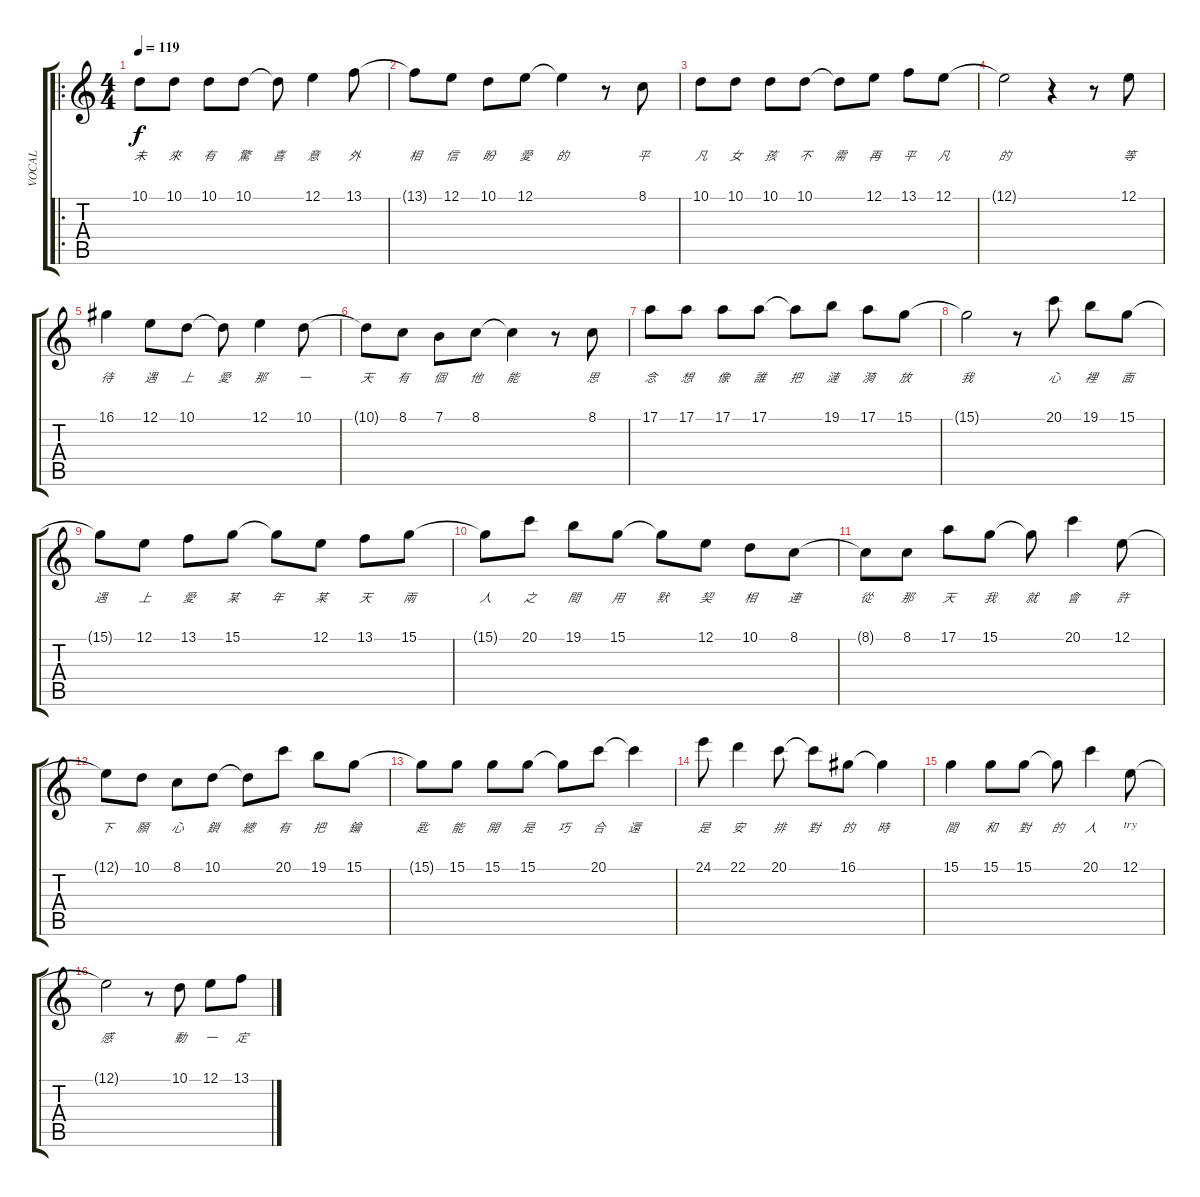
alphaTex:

\track ("VOCAL" "VOCAL") {instrument reedorgan}
\staff {score tabs}
\tuning (E4 B3 G3 D3 A2 E2) {hide}
\ro
\ts (4 4)
\tempo 119
\clef g2
\ks c
10.1.8{lyrics (0 "未") lyrics (1 "") lyrics (2 "") lyrics (3 "") lyrics (4 "") dy f} 10.1.8{lyrics (0 "來") lyrics (1 "") lyrics (2 "") lyrics (3 "") lyrics (4 "")} 10.1.8{lyrics (0 "有") lyrics (1 "") lyrics (2 "") lyrics (3 "") lyrics (4 "")} 10.1.8{lyrics (0 "驚") lyrics (1 "") lyrics (2 "") lyrics (3 "") lyrics (4 "")} 10.1{t}.8{lyrics (0 "喜") lyrics (1 "") lyrics (2 "") lyrics (3 "") lyrics (4 "")} 12.1.4{lyrics (0 "意") lyrics (1 "") lyrics (2 "") lyrics (3 "") lyrics (4 "")} 13.1.8{lyrics (0 "外") lyrics (1 "") lyrics (2 "") lyrics (3 "") lyrics (4 "")} |
13.1{t}.8{lyrics (0 "相") lyrics (1 "") lyrics (2 "") lyrics (3 "") lyrics (4 "")} 12.1.8{lyrics (0 "信") lyrics (1 "") lyrics (2 "") lyrics (3 "") lyrics (4 "")} 10.1.8{lyrics (0 "盼") lyrics (1 "") lyrics (2 "") lyrics (3 "") lyrics (4 "")} 12.1.8{lyrics (0 "愛") lyrics (1 "") lyrics (2 "") lyrics (3 "") lyrics (4 "")} 12.1{t}.4{lyrics (0 "的") lyrics (1 "") lyrics (2 "") lyrics (3 "") lyrics (4 "")} r.8 8.1.8{lyrics (0 "平") lyrics (1 "") lyrics (2 "") lyrics (3 "") lyrics (4 "")} |
10.1.8{lyrics (0 "凡") lyrics (1 "") lyrics (2 "") lyrics (3 "") lyrics (4 "")} 10.1.8{lyrics (0 "女") lyrics (1 "") lyrics (2 "") lyrics (3 "") lyrics (4 "")} 10.1.8{lyrics (0 "孩") lyrics (1 "") lyrics (2 "") lyrics (3 "") lyrics (4 "")} 10.1.8{lyrics (0 "不") lyrics (1 "") lyrics (2 "") lyrics (3 "") lyrics (4 "")} 10.1{t}.8{lyrics (0 "需") lyrics (1 "") lyrics (2 "") lyrics (3 "") lyrics (4 "")} 12.1.8{lyrics (0 "再") lyrics (1 "") lyrics (2 "") lyrics (3 "") lyrics (4 "")} 13.1.8{lyrics (0 "平") lyrics (1 "") lyrics (2 "") lyrics (3 "") lyrics (4 "")} 12.1.8{lyrics (0 "凡") lyrics (1 "") lyrics (2 "") lyrics (3 "") lyrics (4 "")} |
12.1{t}.2{lyrics (0 "的") lyrics (1 "") lyrics (2 "") lyrics (3 "") lyrics (4 "")} r.4 r.8 12.1.8{lyrics (0 "等") lyrics (1 "") lyrics (2 "") lyrics (3 "") lyrics (4 "")} |
16.1.4{lyrics (0 "待") lyrics (1 "") lyrics (2 "") lyrics (3 "") lyrics (4 "")} 12.1.8{lyrics (0 "遇") lyrics (1 "") lyrics (2 "") lyrics (3 "") lyrics (4 "")} 10.1.8{lyrics (0 "上") lyrics (1 "") lyrics (2 "") lyrics (3 "") lyrics (4 "")} 10.1{t}.8{lyrics (0 "愛") lyrics (1 "") lyrics (2 "") lyrics (3 "") lyrics (4 "")} 12.1.4{lyrics (0 "那") lyrics (1 "") lyrics (2 "") lyrics (3 "") lyrics (4 "")} 10.1.8{lyrics (0 "一") lyrics (1 "") lyrics (2 "") lyrics (3 "") lyrics (4 "")} |
10.1{t}.8{lyrics (0 "天") lyrics (1 "") lyrics (2 "") lyrics (3 "") lyrics (4 "")} 8.1.8{lyrics (0 "有") lyrics (1 "") lyrics (2 "") lyrics (3 "") lyrics (4 "")} 7.1.8{lyrics (0 "個") lyrics (1 "") lyrics (2 "") lyrics (3 "") lyrics (4 "")} 8.1.8{lyrics (0 "他") lyrics (1 "") lyrics (2 "") lyrics (3 "") lyrics (4 "")} 8.1{t}.4{lyrics (0 "能") lyrics (1 "") lyrics (2 "") lyrics (3 "") lyrics (4 "")} r.8 8.1.8{lyrics (0 "思") lyrics (1 "") lyrics (2 "") lyrics (3 "") lyrics (4 "")} |
17.1.8{lyrics (0 "念") lyrics (1 "") lyrics (2 "") lyrics (3 "") lyrics (4 "")} 17.1.8{lyrics (0 "想") lyrics (1 "") lyrics (2 "") lyrics (3 "") lyrics (4 "")} 17.1.8{lyrics (0 "像") lyrics (1 "") lyrics (2 "") lyrics (3 "") lyrics (4 "")} 17.1.8{lyrics (0 "誰") lyrics (1 "") lyrics (2 "") lyrics (3 "") lyrics (4 "")} 17.1{t}.8{lyrics (0 "把") lyrics (1 "") lyrics (2 "") lyrics (3 "") lyrics (4 "")} 19.1.8{lyrics (0 "漣") lyrics (1 "") lyrics (2 "") lyrics (3 "") lyrics (4 "")} 17.1.8{lyrics (0 "漪") lyrics (1 "") lyrics (2 "") lyrics (3 "") lyrics (4 "")} 15.1.8{lyrics (0 "放") lyrics (1 "") lyrics (2 "") lyrics (3 "") lyrics (4 "")} |
15.1{t}.2{lyrics (0 "我") lyrics (1 "") lyrics (2 "") lyrics (3 "") lyrics (4 "")} r.8 20.1.8{lyrics (0 "心") lyrics (1 "") lyrics (2 "") lyrics (3 "") lyrics (4 "")} 19.1.8{lyrics (0 "裡") lyrics (1 "") lyrics (2 "") lyrics (3 "") lyrics (4 "")} 15.1.8{lyrics (0 "面") lyrics (1 "") lyrics (2 "") lyrics (3 "") lyrics (4 "")} |
15.1{t}.8{lyrics (0 "遇") lyrics (1 "") lyrics (2 "") lyrics (3 "") lyrics (4 "")} 12.1.8{lyrics (0 "上") lyrics (1 "") lyrics (2 "") lyrics (3 "") lyrics (4 "")} 13.1.8{lyrics (0 "愛") lyrics (1 "") lyrics (2 "") lyrics (3 "") lyrics (4 "")} 15.1.8{lyrics (0 "某") lyrics (1 "") lyrics (2 "") lyrics (3 "") lyrics (4 "")} 15.1{t}.8{lyrics (0 "年") lyrics (1 "") lyrics (2 "") lyrics (3 "") lyrics (4 "")} 12.1.8{lyrics (0 "某") lyrics (1 "") lyrics (2 "") lyrics (3 "") lyrics (4 "")} 13.1.8{lyrics (0 "天") lyrics (1 "") lyrics (2 "") lyrics (3 "") lyrics (4 "")} 15.1.8{lyrics (0 "兩") lyrics (1 "") lyrics (2 "") lyrics (3 "") lyrics (4 "")} |
15.1{t}.8{lyrics (0 "人") lyrics (1 "") lyrics (2 "") lyrics (3 "") lyrics (4 "")} 20.1.8{lyrics (0 "之") lyrics (1 "") lyrics (2 "") lyrics (3 "") lyrics (4 "")} 19.1.8{lyrics (0 "間") lyrics (1 "") lyrics (2 "") lyrics (3 "") lyrics (4 "")} 15.1.8{lyrics (0 "用") lyrics (1 "") lyrics (2 "") lyrics (3 "") lyrics (4 "")} 15.1{t}.8{lyrics (0 "默") lyrics (1 "") lyrics (2 "") lyrics (3 "") lyrics (4 "")} 12.1.8{lyrics (0 "契") lyrics (1 "") lyrics (2 "") lyrics (3 "") lyrics (4 "")} 10.1.8{lyrics (0 "相") lyrics (1 "") lyrics (2 "") lyrics (3 "") lyrics (4 "")} 8.1.8{lyrics (0 "連") lyrics (1 "") lyrics (2 "") lyrics (3 "") lyrics (4 "")} |
8.1{t}.8{lyrics (0 "從") lyrics (1 "") lyrics (2 "") lyrics (3 "") lyrics (4 "")} 8.1.8{lyrics (0 "那") lyrics (1 "") lyrics (2 "") lyrics (3 "") lyrics (4 "")} 17.1.8{lyrics (0 "天") lyrics (1 "") lyrics (2 "") lyrics (3 "") lyrics (4 "")} 15.1.8{lyrics (0 "我") lyrics (1 "") lyrics (2 "") lyrics (3 "") lyrics (4 "")} 15.1{t}.8{lyrics (0 "就") lyrics (1 "") lyrics (2 "") lyrics (3 "") lyrics (4 "")} 20.1.4{lyrics (0 "會") lyrics (1 "") lyrics (2 "") lyrics (3 "") lyrics (4 "")} 12.1.8{lyrics (0 "許") lyrics (1 "") lyrics (2 "") lyrics (3 "") lyrics (4 "")} |
12.1{t}.8{lyrics (0 "下") lyrics (1 "") lyrics (2 "") lyrics (3 "") lyrics (4 "")} 10.1.8{lyrics (0 "願") lyrics (1 "") lyrics (2 "") lyrics (3 "") lyrics (4 "")} 8.1.8{lyrics (0 "心") lyrics (1 "") lyrics (2 "") lyrics (3 "") lyrics (4 "")} 10.1.8{lyrics (0 "鎖") lyrics (1 "") lyrics (2 "") lyrics (3 "") lyrics (4 "")} 10.1{t}.8{lyrics (0 "總") lyrics (1 "") lyrics (2 "") lyrics (3 "") lyrics (4 "")} 20.1.8{lyrics (0 "有") lyrics (1 "") lyrics (2 "") lyrics (3 "") lyrics (4 "")} 19.1.8{lyrics (0 "把") lyrics (1 "") lyrics (2 "") lyrics (3 "") lyrics (4 "")} 15.1.8{lyrics (0 "鑰") lyrics (1 "") lyrics (2 "") lyrics (3 "") lyrics (4 "")} |
15.1{t}.8{lyrics (0 "匙") lyrics (1 "") lyrics (2 "") lyrics (3 "") lyrics (4 "")} 15.1.8{lyrics (0 "能") lyrics (1 "") lyrics (2 "") lyrics (3 "") lyrics (4 "")} 15.1.8{lyrics (0 "開") lyrics (1 "") lyrics (2 "") lyrics (3 "") lyrics (4 "")} 15.1.8{lyrics (0 "是") lyrics (1 "") lyrics (2 "") lyrics (3 "") lyrics (4 "")} 15.1{t}.8{lyrics (0 "巧") lyrics (1 "") lyrics (2 "") lyrics (3 "") lyrics (4 "")} 20.1.8{lyrics (0 "合") lyrics (1 "") lyrics (2 "") lyrics (3 "") lyrics (4 "")} 20.1{t}.4{lyrics (0 "還") lyrics (1 "") lyrics (2 "") lyrics (3 "") lyrics (4 "")} |
24.1.8{lyrics (0 "是") lyrics (1 "") lyrics (2 "") lyrics (3 "") lyrics (4 "")} 22.1.4{lyrics (0 "安") lyrics (1 "") lyrics (2 "") lyrics (3 "") lyrics (4 "")} 20.1.8{lyrics (0 "排") lyrics (1 "") lyrics (2 "") lyrics (3 "") lyrics (4 "")} 20.1{t}.8{lyrics (0 "對") lyrics (1 "") lyrics (2 "") lyrics (3 "") lyrics (4 "")} 16.1.8{lyrics (0 "的") lyrics (1 "") lyrics (2 "") lyrics (3 "") lyrics (4 "")} 16.1{t}.4{lyrics (0 "時") lyrics (1 "") lyrics (2 "") lyrics (3 "") lyrics (4 "")} |
15.1.4{lyrics (0 "間") lyrics (1 "") lyrics (2 "") lyrics (3 "") lyrics (4 "")} 15.1.8{lyrics (0 "和") lyrics (1 "") lyrics (2 "") lyrics (3 "") lyrics (4 "")} 15.1.8{lyrics (0 "對") lyrics (1 "") lyrics (2 "") lyrics (3 "") lyrics (4 "")} 15.1{t}.8{lyrics (0 "的") lyrics (1 "") lyrics (2 "") lyrics (3 "") lyrics (4 "")} 20.1.4{lyrics (0 "人") lyrics (1 "") lyrics (2 "") lyrics (3 "") lyrics (4 "")} 12.1.8{lyrics (0 "try") lyrics (1 "") lyrics (2 "") lyrics (3 "") lyrics (4 "")} |
12.1{t}.2{lyrics (0 "感") lyrics (1 "") lyrics (2 "") lyrics (3 "") lyrics (4 "")} r.8 10.1.8{lyrics (0 "動") lyrics (1 "") lyrics (2 "") lyrics (3 "") lyrics (4 "")} 12.1.8{lyrics (0 "一") lyrics (1 "") lyrics (2 "") lyrics (3 "") lyrics (4 "")} 13.1.8{lyrics (0 "定") lyrics (1 "") lyrics (2 "") lyrics (3 "") lyrics (4 "")}
